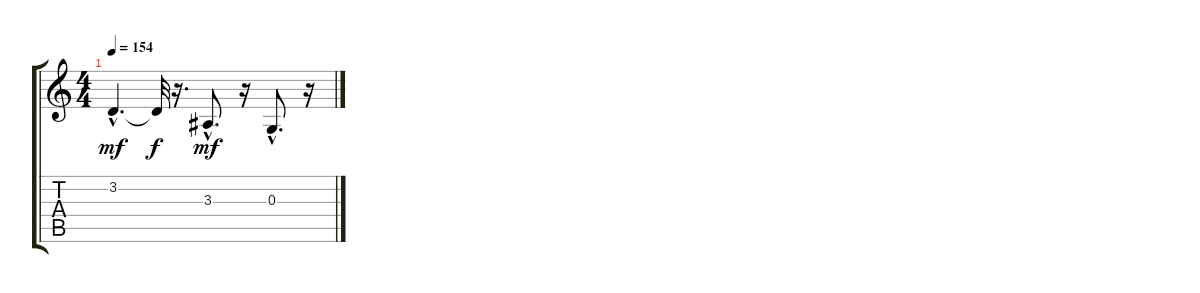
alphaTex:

\track "" {instrument oboe}
\staff {score tabs}
\tuning (E4 B3 G3 D3 A2 E2) {hide}
\ts (4 4)
\tempo 154
\clef g2
\ks c
3.2{hac}.4{d dy mf} 3.2{t}.32{dy f} r.16{d} 3.3{hac}.8{d dy mf} r.16 0.3{hac}.8{d} r.16
